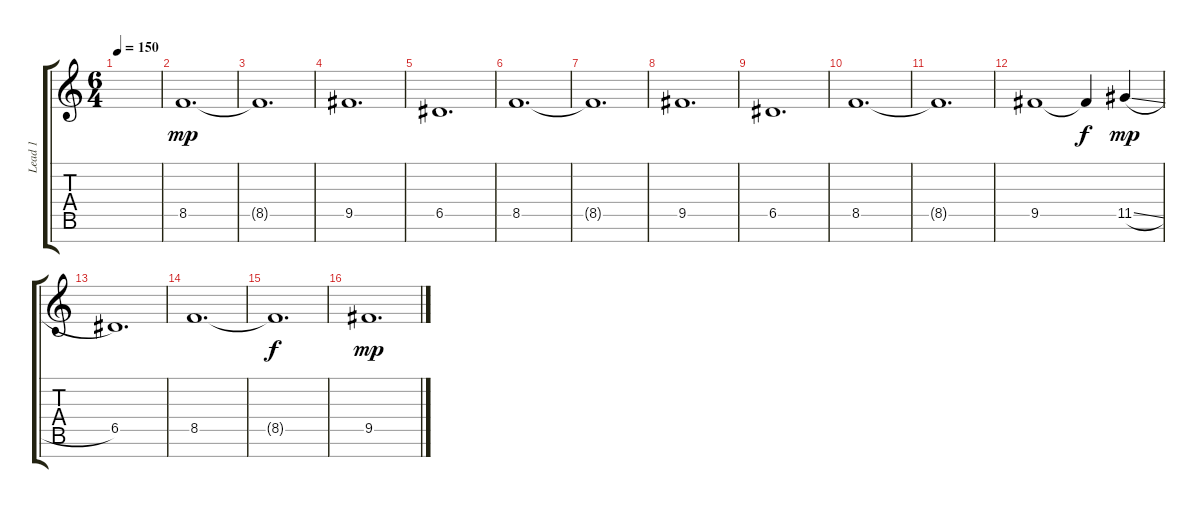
\track ("Lead 1" "Lead 1") {instrument distortionguitar}
\staff {score tabs}
\tuning (E4 B3 G3 D3 A2 E2 B1) {hide}
\ts (6 4)
\tempo 150
\clef g2
\ks c
|
8.5.1{d dy mp} |
8.5{t}.1{d} |
9.5.1{d} |
6.5.1{d} |
8.5.1{d} |
8.5{t}.1{d} |
9.5.1{d} |
6.5.1{d} |
8.5.1{d} |
8.5{t}.1{d} |
9.5.1 9.5{t}.4{dy f} 11.5{sl}.4{dy mp} |
6.5.1{d} |
8.5.1{d} |
8.5{t}.1{d dy f} |
9.5.1{d dy mp}
